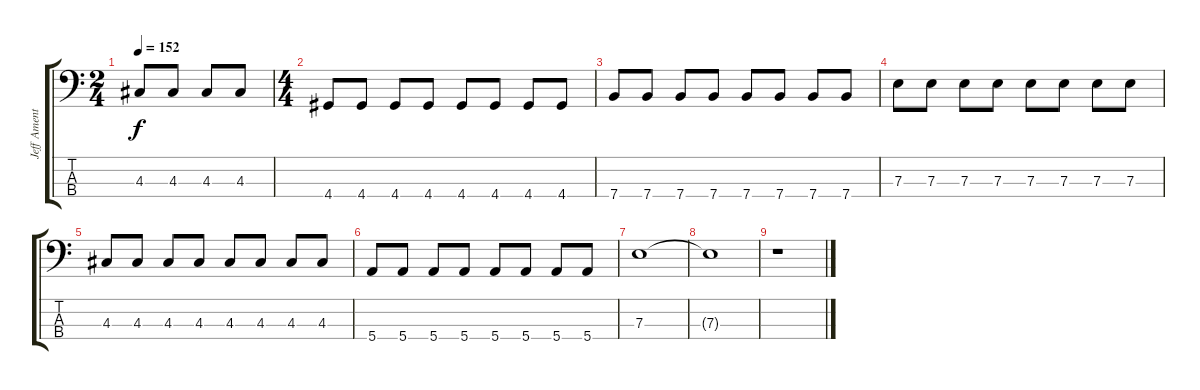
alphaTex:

\track ("Jeff Ament" "Jeff Ament") {instrument electricbasspick}
\staff {score tabs}
\tuning (G2 D2 A1 E1) {hide}
\ts (2 4)
\tempo 152
\clef f4
\ks c
4.3.8{dy f} 4.3.8 4.3.8 4.3.8 |
\ts (4 4)
4.4.8 4.4.8 4.4.8 4.4.8 4.4.8 4.4.8 4.4.8 4.4.8 |
7.4.8 7.4.8 7.4.8 7.4.8 7.4.8 7.4.8 7.4.8 7.4.8 |
7.3.8 7.3.8 7.3.8 7.3.8 7.3.8 7.3.8 7.3.8 7.3.8 |
4.3.8 4.3.8 4.3.8 4.3.8 4.3.8 4.3.8 4.3.8 4.3.8 |
5.4.8 5.4.8 5.4.8 5.4.8 5.4.8 5.4.8 5.4.8 5.4.8 |
7.3.1 |
7.3{t}.1 |
r.1
